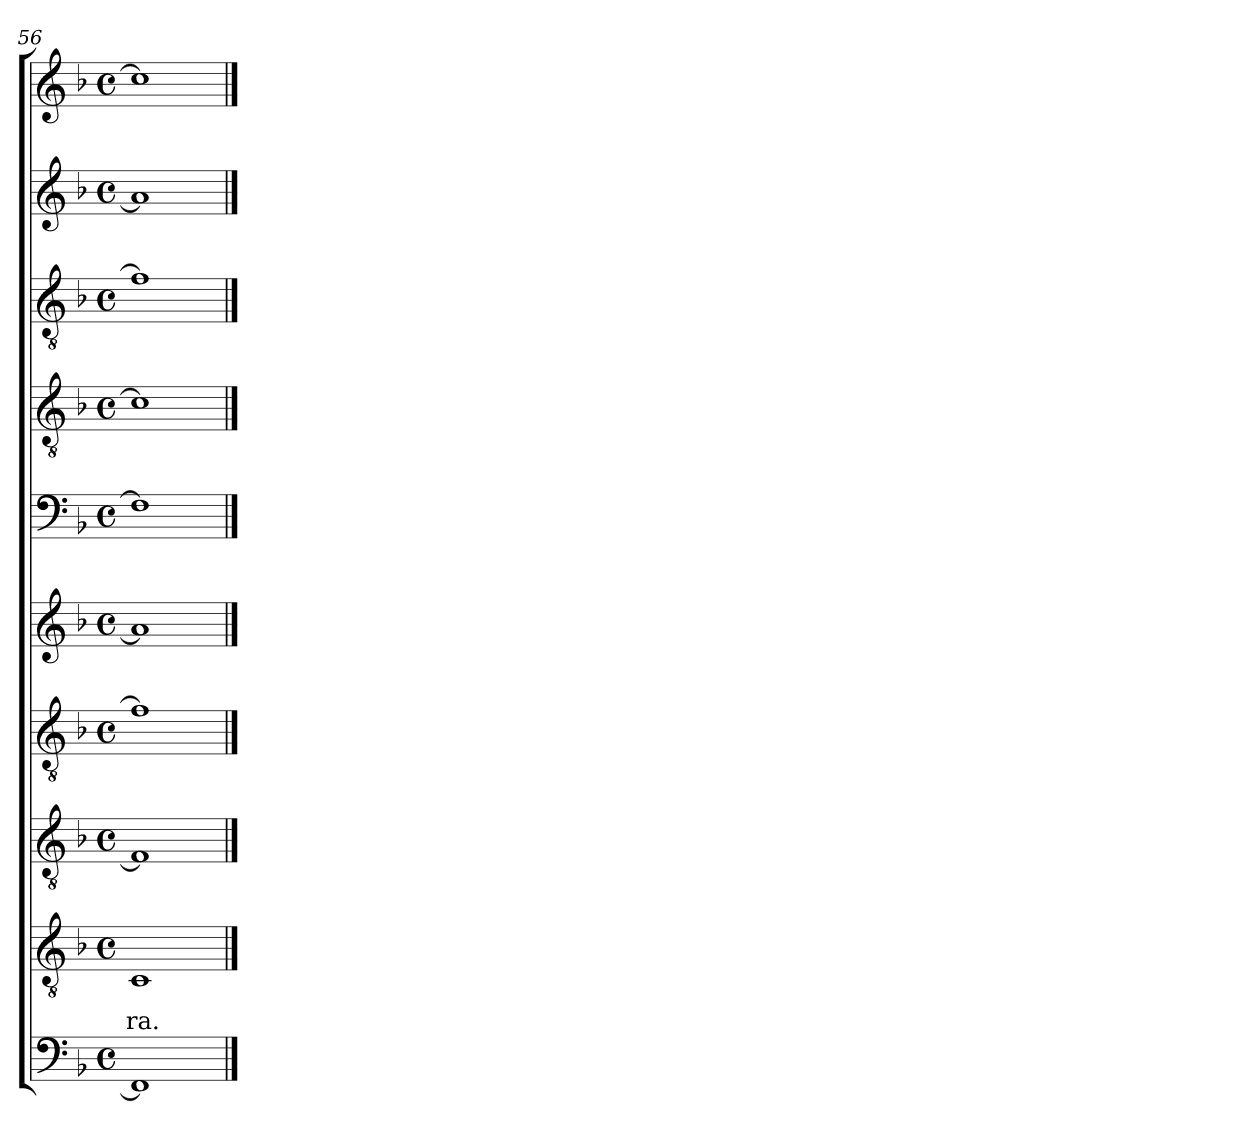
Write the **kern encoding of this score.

**kern	**kern	**text	**text	**kern	**kern	**kern	**kern	**kern	**kern	**kern	**kern
*part10	*part9	*part9	*part9	*part8	*part7	*part6	*part5	*part4	*part3	*part2	*part1
*staff10	*staff9	*staff9	*staff9	*staff8	*staff7	*staff6	*staff5	*staff4	*staff3	*staff2	*staff1
*clefF4	*clefGv2	*	*	*clefGv2	*clefGv2	*clefG2	*clefF4	*clefGv2	*clefGv2	*clefG2	*clefG2
*k[b-]	*k[b-]	*	*	*k[b-]	*k[b-]	*k[b-]	*k[b-]	*k[b-]	*k[b-]	*k[b-]	*k[b-]
*F:	*F:	*	*	*F:	*F:	*F:	*F:	*F:	*F:	*F:	*F:
*M4/4	*M4/4	*	*	*M4/4	*M4/4	*M4/4	*M4/4	*M4/4	*M4/4	*M4/4	*M4/4
*met(c)	*met(c)	*	*	*met(c)	*met(c)	*met(c)	*met(c)	*met(c)	*met(c)	*met(c)	*met(c)
=56	=56	=56	=56	=56	=56	=56	=56	=56	=56	=56	=56
1FF]	1C	.	-ra.	1F]	1f]	1a]	1F]	1c]	1f]	1a]	1cc]
==	==	==	==	==	==	==	==	==	==	==	==
*-	*-	*-	*-	*-	*-	*-	*-	*-	*-	*-	*-
